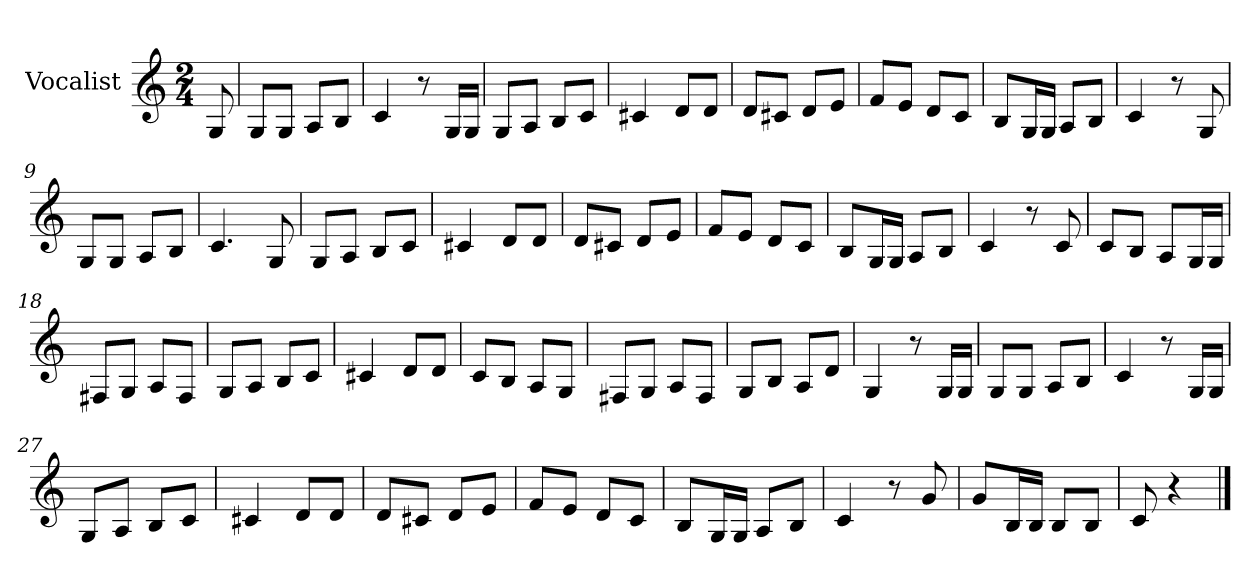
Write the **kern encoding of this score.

**kern
*part1
*staff1
*I"Vocalist
*k[]
*C:
*M2/4
=
8G
=1
8GL
8GJ
8AL
8BJ
=2
4c
8r
16GLL
16GJJ
=3
8GL
8AJ
8BL
8cJ
=4
4c#X
8dL
8dJ
=5
8dL
8c#XJ
8dL
8eJ
=6
8fL
8eJ
8dL
8cJ
=7
8BL
16GL
16GJJ
8AL
8BJ
=8
4c
8r
8G
=9
8GL
8GJ
8AL
8BJ
=10
4.c
8G
=11
8GL
8AJ
8BL
8cJ
=12
4c#X
8dL
8dJ
=13
8dL
8c#XJ
8dL
8eJ
=14
8fL
8eJ
8dL
8cJ
=15
8BL
16GL
16GJJ
8AL
8BJ
=16
4c
8r
8c
=17
8cL
8BJ
8AL
16GL
16GJJ
=18
8F#XL
8GJ
8AL
8F#J
=19
8GL
8AJ
8BL
8cJ
=20
4c#X
8dL
8dJ
=21
8cL
8BJ
8AL
8GJ
=22
8F#XL
8GJ
8AL
8F#J
=23
8GL
8BJ
8AL
8dJ
=24
4G
8r
16GLL
16GJJ
=25
8GL
8GJ
8AL
8BJ
=26
4c
8r
16GLL
16GJJ
=27
8GL
8AJ
8BL
8cJ
=28
4c#X
8dL
8dJ
=29
8dL
8c#XJ
8dL
8eJ
=30
8fL
8eJ
8dL
8cJ
=31
8BL
16GL
16GJJ
8AL
8BJ
=32
4c
8r
8g
=33
8gL
16BL
16BJJ
8BL
8BJ
=34
8c
4r
==
*-
